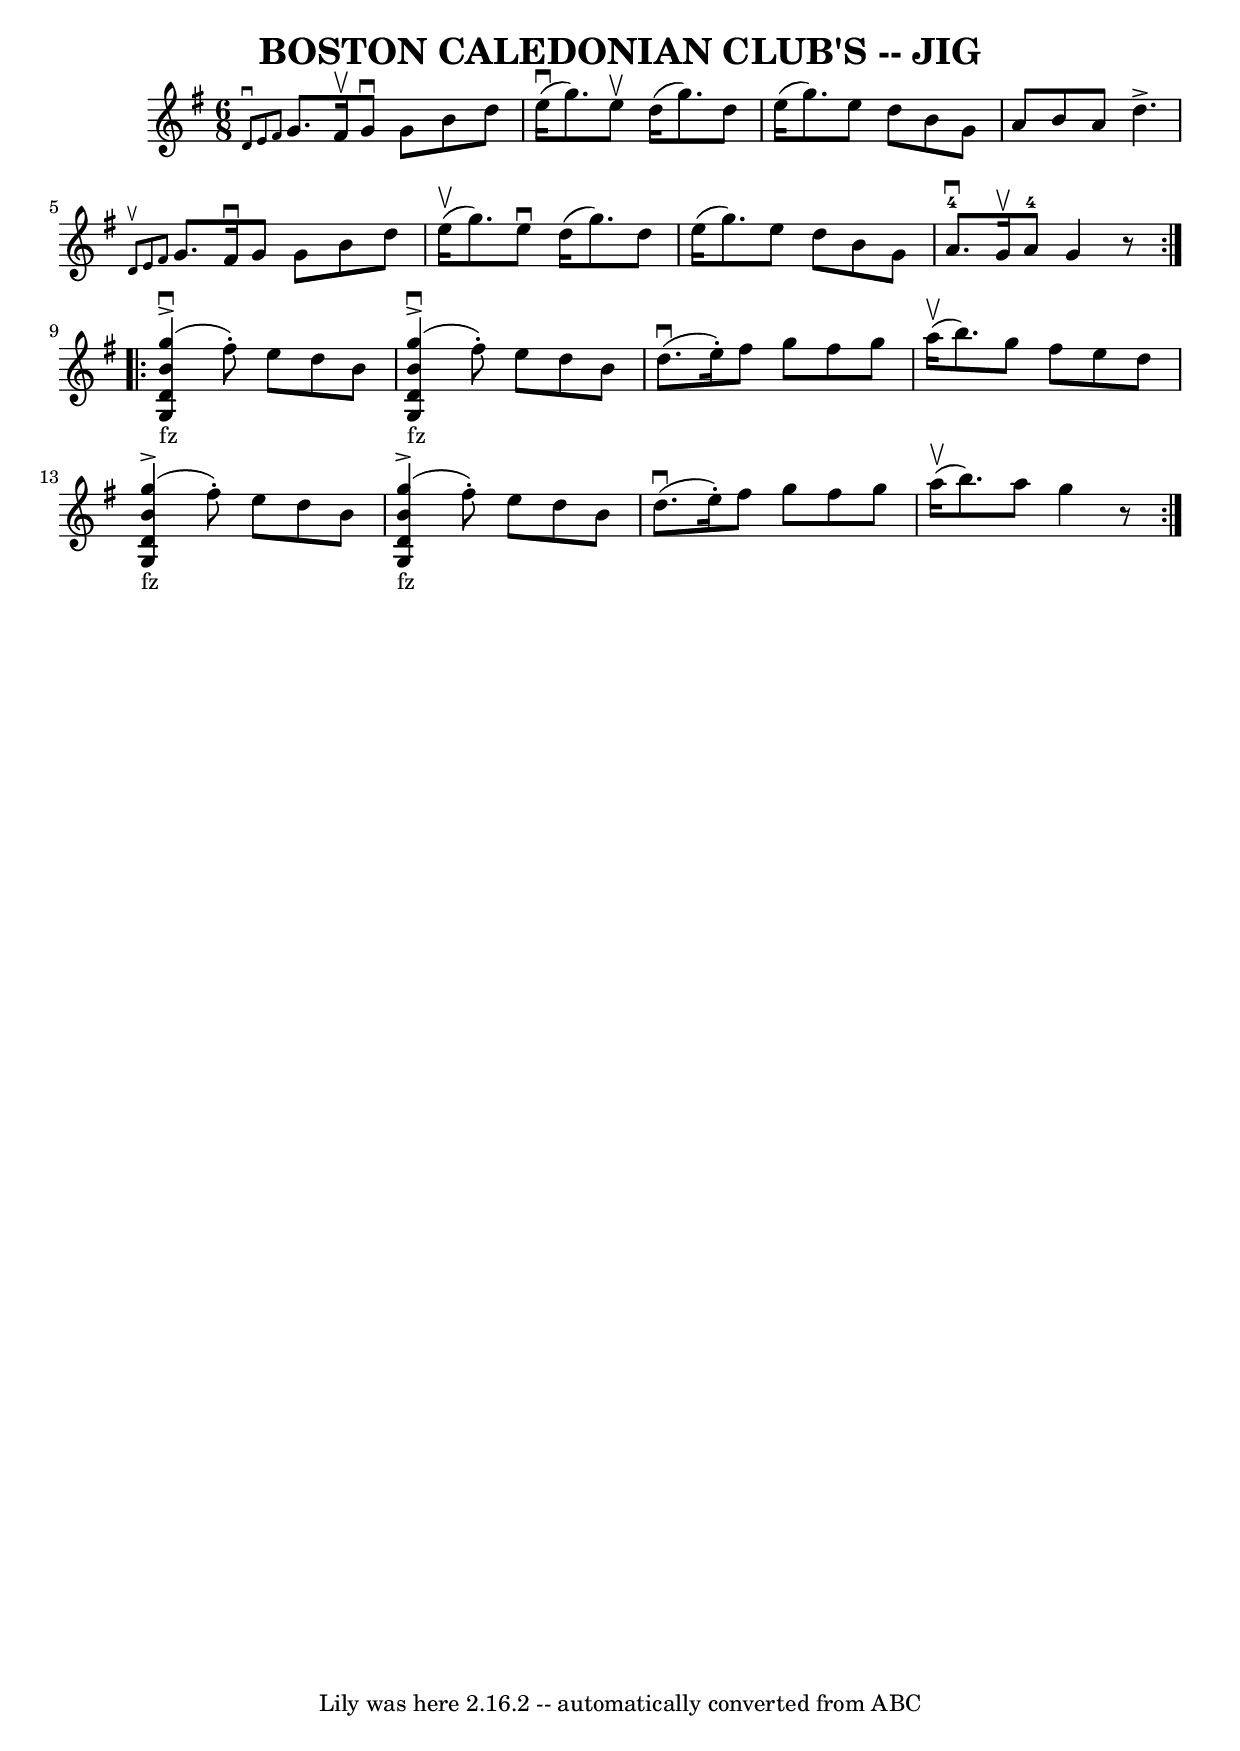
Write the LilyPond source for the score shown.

\version "2.16.2"
\include "Mammoth.ily"
\header {
  %% book = "Ryan's Mammoth Collection of Fiddle Tunes"
  crossRefNumber = "1"
  footnotes = ""
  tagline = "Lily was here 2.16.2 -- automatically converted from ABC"
  title = "BOSTON CALEDONIAN CLUB'S -- JIG"

}
voicedefault =  {



  \repeat volta 2 {

    \time 6/8 
    \key g \major
    \grace { d'8^\downbow e'8 fis'8  
	   } g'8.    
    fis'16^\upbow g'8^\downbow g'8 b'8 d''8    |
    e''16 
    (^\downbow g''8.) e''8^\upbow d''16 (g''8.) d''8    |
    
    e''16 (g''8.) e''8 d''8 b'8 g'8    |
    a'8 b'8    
    a'8 d''4.^\accent       |
    \grace { d'8^\upbow e'8 fis'8  
	   }  
    g'8. fis'16^\downbow g'8 g'8 b'8 d''8    |
    e''16 
    (^\upbow g''8.) e''8^\downbow d''16 (g''8.) d''8    |
    
    e''16 (g''8.) e''8 d''8 b'8 g'8    |
    a'8. -4^\downbow g'16^\upbow a'8-4 g'4    r8   
  }   % %staffsep 70pt
  
  \repeat volta 2 {
    << g''4_"fz"(^\accent^\downbow b'4 d'4 g4 
     >> fis''8 -.) e''8 d''8 b'8    |
    << g''4 
       _"fz"(^\accent^\downbow b'4 d'4 g4   >> fis''8 -.) e''8 d''8    
    b'8        |
    d''8. (^\downbow e''16 -.) fis''8 g''8    
    fis''8 g''8    |
    a''16 (^\upbow b''8.) g''8 fis''8    
    e''8 d''8        |
    << g''4_"fz"(^\accent b'4 d'4 g4  
     >> fis''8 -.) e''8 d''8 b'8    |
    << g''4 
       _"fz"(^\accent b'4 d'4 g4   >> fis''8 -.) e''8 d''8 b'8       
    |
    d''8. (^\downbow e''16 -.) fis''8 g''8 fis''8 g''8 
    |
    a''16 (^\upbow b''8.) a''8 g''4    r8   
  }   

}

\score{
  <<

    \context Staff="default"
    {
      \voicedefault 
      
    }

  >>
  \layout {
    
  }
  \midi {
  }

}
